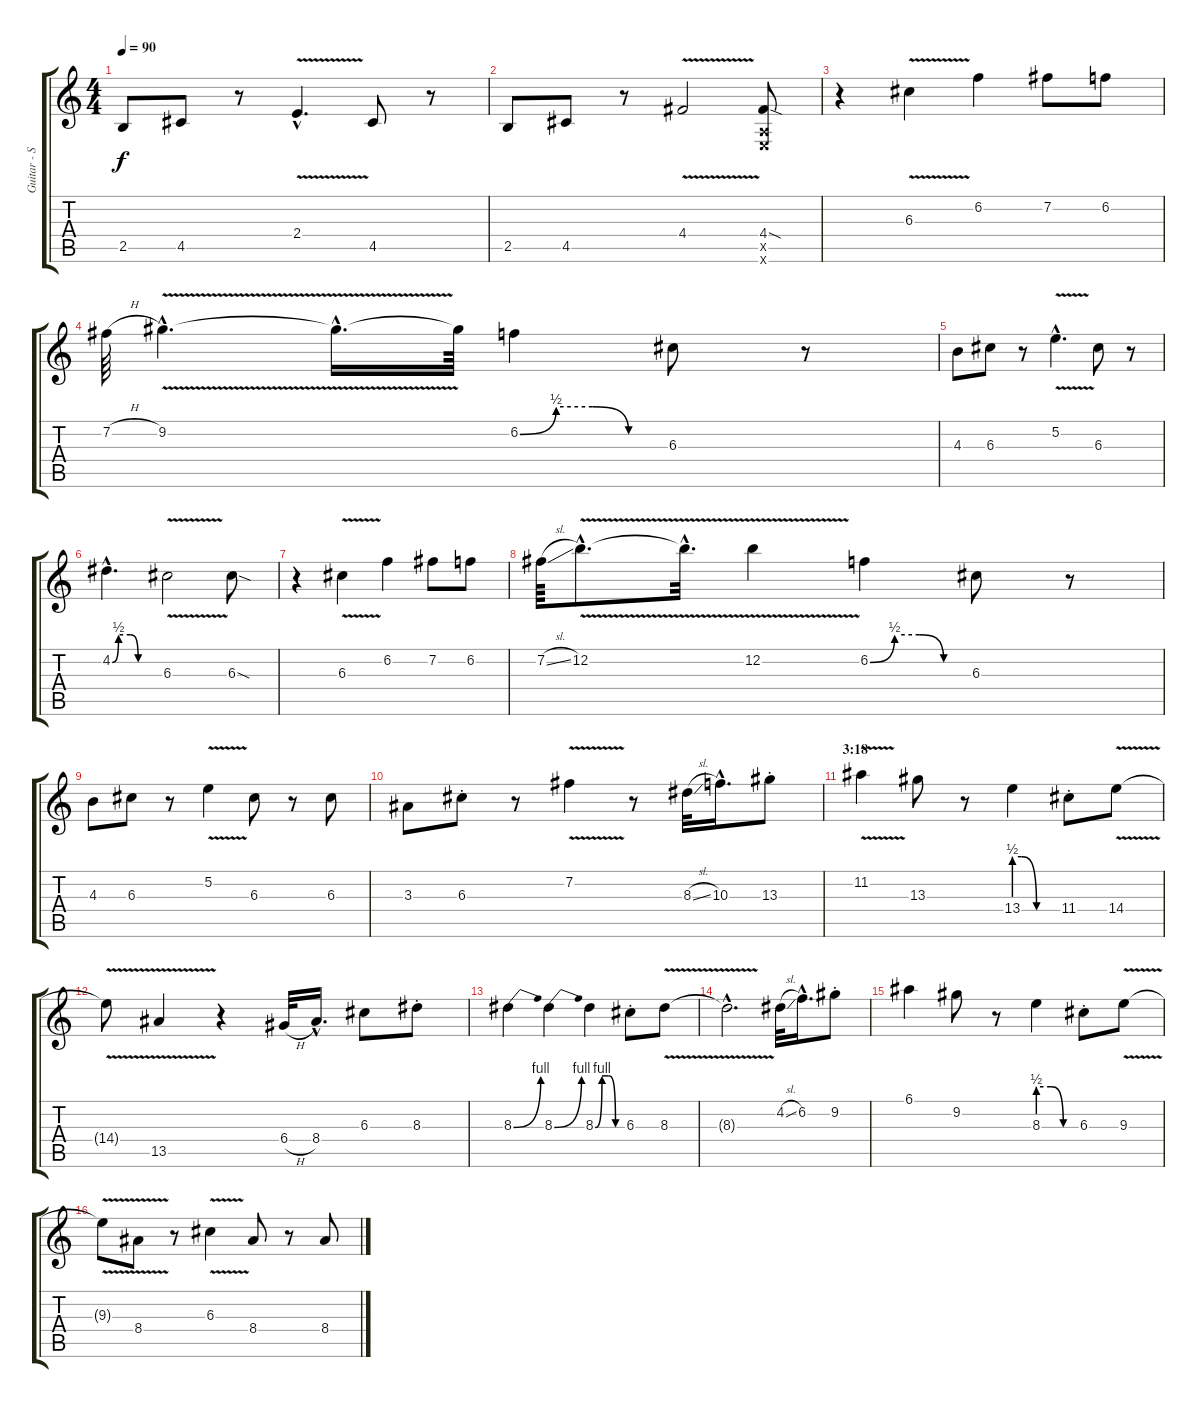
\track ("Guitar - Solo" "Guitar - S") {instrument overdrivenguitar}
\staff {score tabs}
\tuning (E4 B3 G3 D3 A2 E2) {hide}
\ts (4 4)
\tempo 90
\clef g2
\ks c
2.5.8{dy f} 4.5.8 r.8 2.4{v hac}.4{d} 4.5.8 r.8 |
2.5.8 4.5.8 r.8 4.4{v}.2 (4.4{sod} 0.5{x} 0.6{x}).8 |
r.4 6.3{v}.4 6.2.4 7.2.8 6.2.8 |
7.2{h}.64 9.2{v hac}.4{d} 9.2{hac t}.16{d} 9.2{t}.64 6.2{be (custom 0 0 15 2 30 2 45 0 60 0)}.4 6.3.8 r.8 |
4.3.8 6.3.8 r.8 5.2{v hac}.4{d} 6.3.8 r.8 |
4.2{be (custom 0 0 8 2 23 2 33 0 60 0) hac}.4{d} 6.3{v}.2 6.3{sod}.8 |
r.4 6.3{v}.4 6.2.4 7.2.8 6.2.8 |
7.2{sl}.64 12.2{v hac}.8{d} 12.2{hac t}.32{d} 12.2{v}.4 6.2{be (custom 0 0 15 2 30 2 45 0 60 0)}.4 6.3.8 r.8 |
4.3.8 6.3.8 r.8 5.2{v}.4 6.3.8 r.8 6.3.8 |
3.3.8 6.3{st}.8 r.8 7.2{v}.4 r.8 8.3{sl}.32 10.3{hac}.16{d} 13.3{st}.8 |
\section ("" "3:18")
11.2{v}.4 13.3.8 r.8 13.4{be (custom 0 2 10 2 31 0 40 0 60 0)}.4 11.4{st}.8 14.4{v}.8 |
14.4{t}.8 13.5{v}.4 r.4 6.4{h}.32 8.4{hac}.16{d} 6.3.8 8.3{st}.8 |
8.3{be (bend 0 0 60 4)}.4 8.3{be (bend 0 0 60 4)}.4 8.3{be (custom 0 0 15 4 30 4 45 0 60 0)}.4 6.3{st}.8 8.3{v}.8 |
8.3{hac t}.2{d} 4.2{sl}.32 6.2{hac}.16{d} 9.2{st}.8 |
6.1.4 9.2.8 r.8 8.3{be (custom 0 2 20 2 40 0 60 0)}.4 6.3{st}.8 9.3{v}.8 |
9.3{t}.8 8.4{v}.8 r.8 6.3{v}.4 8.4.8 r.8 8.4.8
